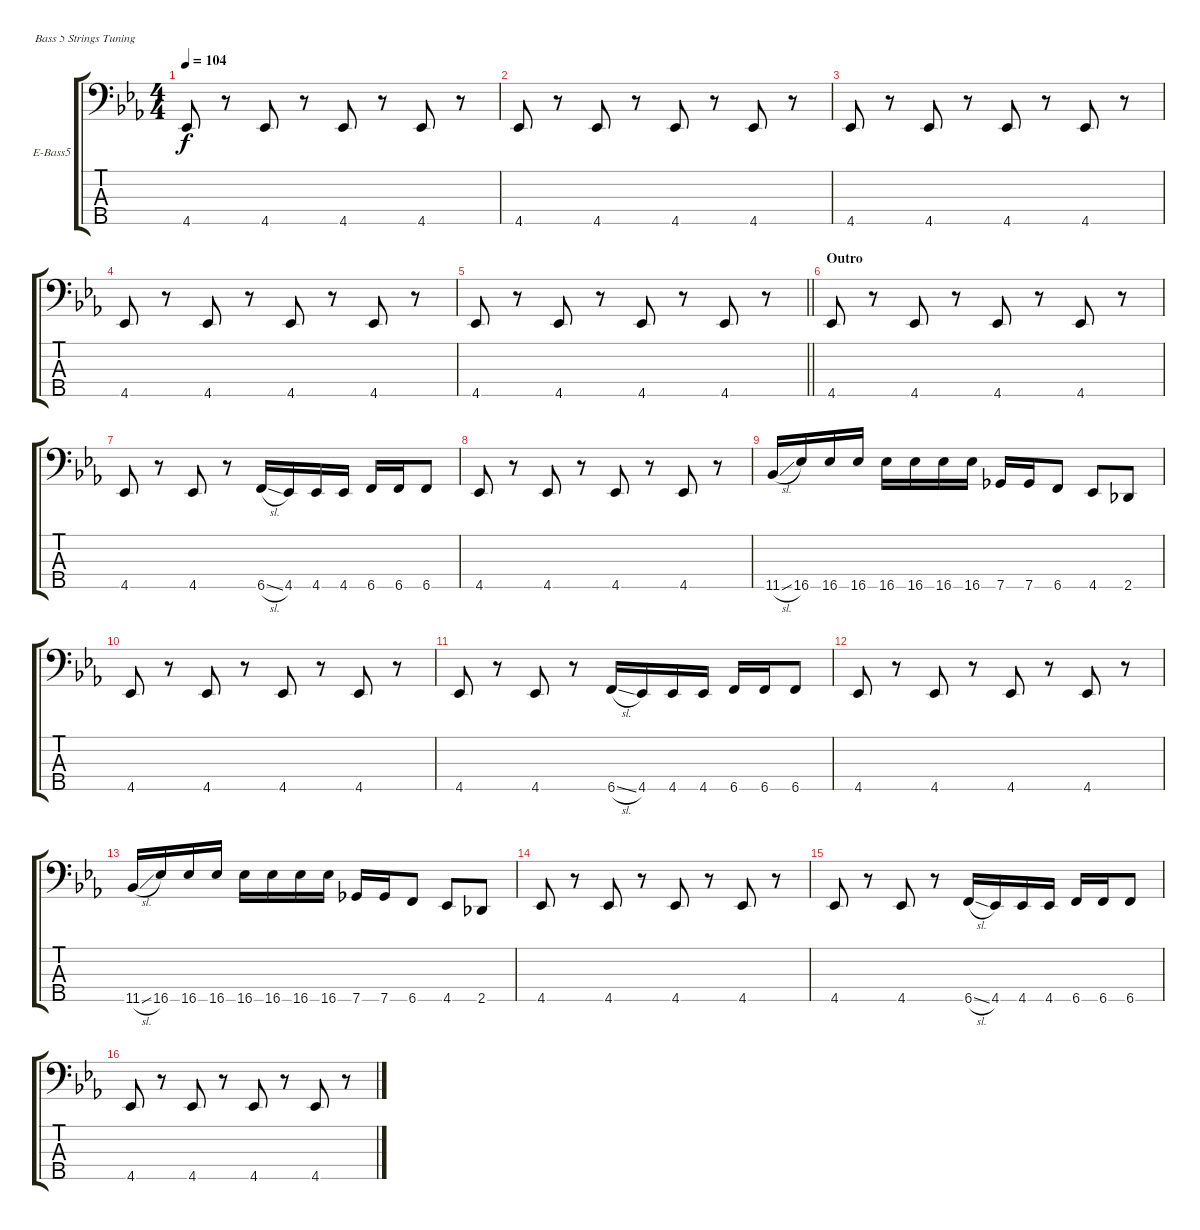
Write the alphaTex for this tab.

\bracketExtendMode groupsimilarinstruments
\firstSystemTrackNameOrientation horizontal
\otherSystemsTrackNameOrientation horizontal
\track ("Bass" "E-Bass5") {instrument electricbasspick}
\staff {score tabs}
\tuning (G2 D2 A1 E1 B0)
\ts (4 4)
\tempo 104
\clef f4
\ks eb
4.5.8{dy f} r.8 4.5.8 r.8 4.5.8 r.8 4.5.8 r.8 |
4.5.8 r.8 4.5.8 r.8 4.5.8 r.8 4.5.8 r.8 |
4.5.8 r.8 4.5.8 r.8 4.5.8 r.8 4.5.8 r.8 |
4.5.8 r.8 4.5.8 r.8 4.5.8 r.8 4.5.8 r.8 |
\barLineRight lightlight
4.5.8 r.8 4.5.8 r.8 4.5.8 r.8 4.5.8 r.8 |
\section ("" "Outro")
4.5.8 r.8 4.5.8 r.8 4.5.8 r.8 4.5.8 r.8 |
4.5.8 r.8 4.5.8 r.8 6.5{sl}.16 4.5.16 4.5.16 4.5.16 6.5.16 6.5.16 6.5.8 |
4.5.8 r.8 4.5.8 r.8 4.5.8 r.8 4.5.8 r.8 |
11.5{sl}.16 16.5.16 16.5.16 16.5.16 16.5.16 16.5.16 16.5.16 16.5.16 7.5.16 7.5.16 6.5.8 4.5.8 2.5.8 |
4.5.8 r.8 4.5.8 r.8 4.5.8 r.8 4.5.8 r.8 |
4.5.8 r.8 4.5.8 r.8 6.5{sl}.16 4.5.16 4.5.16 4.5.16 6.5.16 6.5.16 6.5.8 |
4.5.8 r.8 4.5.8 r.8 4.5.8 r.8 4.5.8 r.8 |
11.5{sl}.16 16.5.16 16.5.16 16.5.16 16.5.16 16.5.16 16.5.16 16.5.16 7.5.16 7.5.16 6.5.8 4.5.8 2.5.8 |
4.5.8 r.8 4.5.8 r.8 4.5.8 r.8 4.5.8 r.8 |
4.5.8 r.8 4.5.8 r.8 6.5{sl}.16 4.5.16 4.5.16 4.5.16 6.5.16 6.5.16 6.5.8 |
4.5.8 r.8 4.5.8 r.8 4.5.8 r.8 4.5.8 r.8
